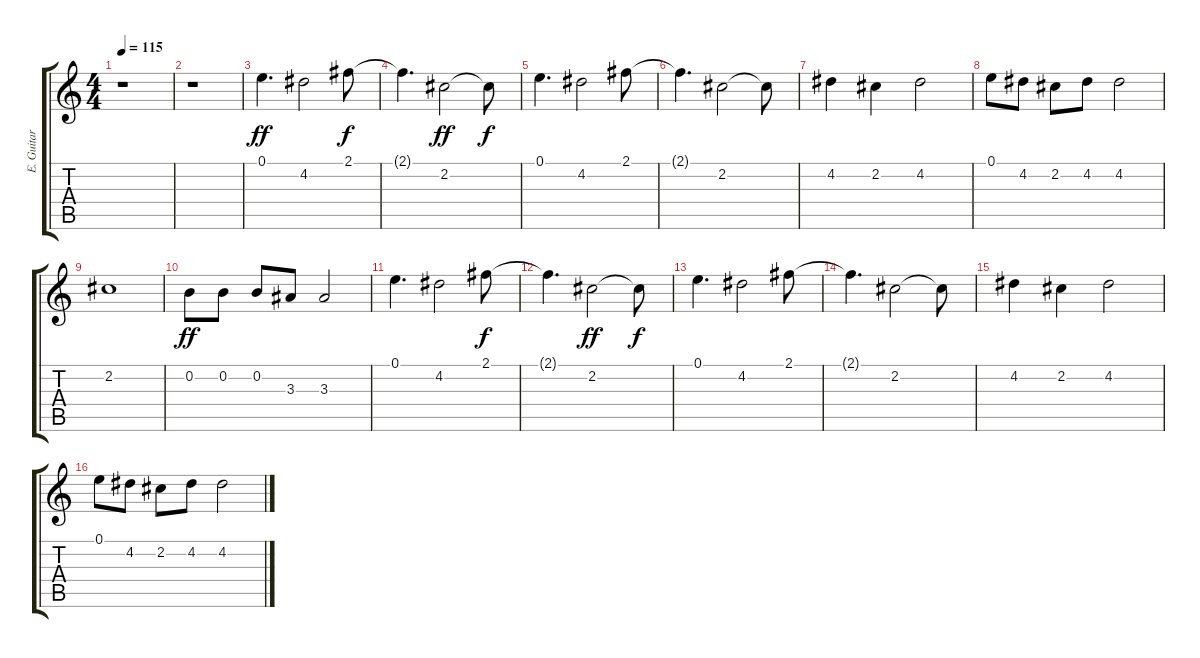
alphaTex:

\track ("E. Guitar Lead II" "E. Guitar ") {instrument overdrivenguitar}
\staff {score tabs}
\tuning (E4 B3 G3 D3 A2 E2) {hide}
\ts (4 4)
\tempo 115
\clef g2
\ks c
r.1{dy ff} |
r.1 |
0.1.4{d} 4.2.2 2.1.8{dy f} |
2.1{t}.4{d} 2.2.2{dy ff} 2.2{t}.8{dy f} |
0.1.4{d} 4.2.2 2.1.8 |
2.1{t}.4{d} 2.2.2 2.2{t}.8 |
4.2.4 2.2.4 4.2.2 |
0.1.8 4.2.8 2.2.8 4.2.8 4.2.2 |
2.2.1 |
0.2.8{dy ff} 0.2.8 0.2.8 3.3.8 3.3.2 |
0.1.4{d} 4.2.2 2.1.8{dy f} |
2.1{t}.4{d} 2.2.2{dy ff} 2.2{t}.8{dy f} |
0.1.4{d} 4.2.2 2.1.8 |
2.1{t}.4{d} 2.2.2 2.2{t}.8 |
4.2.4 2.2.4 4.2.2 |
0.1.8 4.2.8 2.2.8 4.2.8 4.2.2
